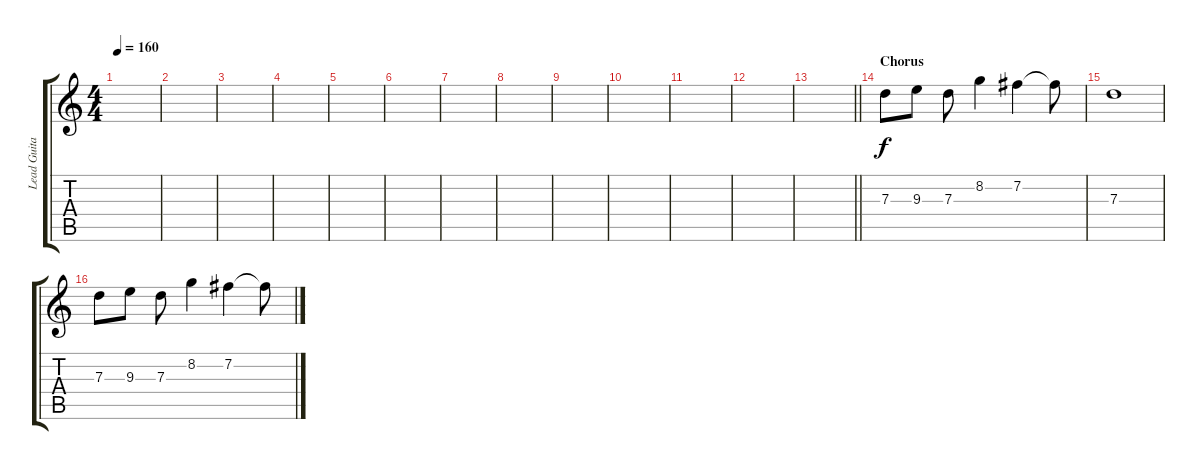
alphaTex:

\track ("Lead Guitar" "Lead Guita") {instrument distortionguitar}
\staff {score tabs}
\tuning (E4 B3 G3 D3 A2 E2) {hide}
\ts (4 4)
\tempo 160
\clef g2
\ks c
|
|
|
|
|
|
|
|
|
|
|
|
\barLineRight lightlight
|
\section ("" "Chorus")
7.3.8{volume 13 instrument electricguitarjazz} 9.3.8 7.3.8 8.2.4 7.2.4 7.2{t}.8 |
7.3.1 |
7.3.8 9.3.8 7.3.8 8.2.4 7.2.4 7.2{t}.8
